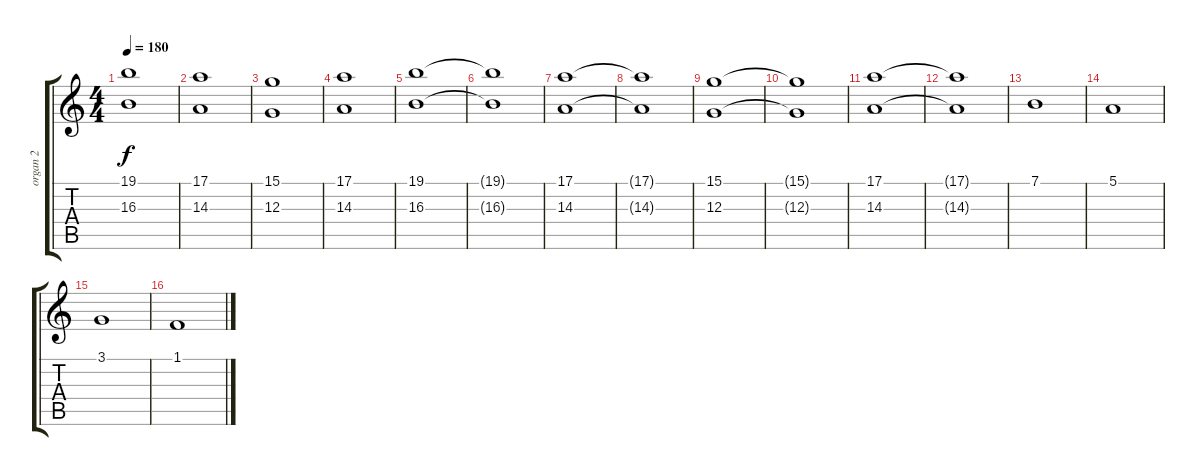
\track ("organ 2" "organ 2") {instrument churchorgan}
\staff {score tabs}
\tuning (E4 B3 G3 D3 A2 E2) {hide}
\ts (4 4)
\tempo 180
\clef g2
\ks c
(19.1 16.3).1{dy f instrument churchorgan} |
(17.1 14.3).1 |
(15.1 12.3).1 |
(17.1 14.3).1 |
(19.1 16.3).1 |
(19.1{t} 16.3{t}).1 |
(17.1 14.3).1 |
(17.1{t} 14.3{t}).1 |
(15.1 12.3).1 |
(15.1{t} 12.3{t}).1 |
(17.1 14.3).1 |
(17.1{t} 14.3{t}).1 |
7.1.1 |
5.1.1 |
3.1.1 |
1.1.1
